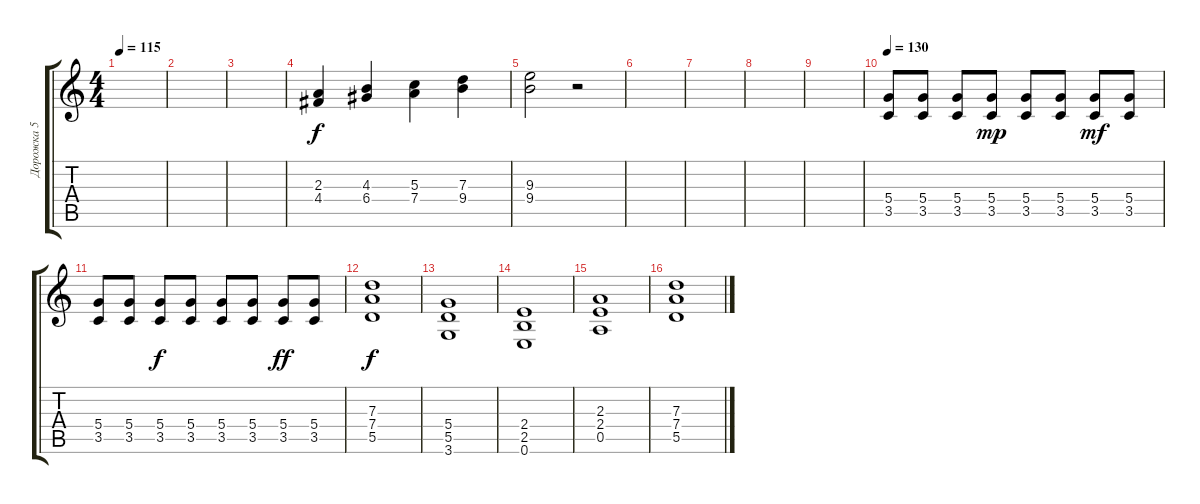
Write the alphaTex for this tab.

\track ("Дорожка 5" "Дорожка 5") {instrument distortionguitar}
\staff {score tabs}
\tuning (E4 B3 G3 D3 A2 E2) {hide}
\ts (4 4)
\tempo 115
\clef g2
\ks c
|
|
|
(2.3 4.4).4 (4.3 6.4).4 (5.3 7.4).4 (7.3 9.4).4 |
(9.3 9.4).2 r.2 |
|
|
|
|
\tempo 130
(5.4 3.5).8{volume 0 instrument distortionguitar} (5.4 3.5).8 (5.4 3.5).8 (5.4 3.5).8{dy mp} (5.4 3.5).8 (5.4 3.5).8 (5.4 3.5).8{dy mf} (5.4 3.5).8 |
(5.4 3.5).8 (5.4 3.5).8 (5.4 3.5).8{dy f} (5.4 3.5).8 (5.4 3.5).8 (5.4 3.5).8 (5.4 3.5).8{dy ff} (5.4 3.5).8 |
(7.3 7.4 5.5).1{dy f} |
(5.4 5.5 3.6).1 |
(2.4 2.5 0.6).1 |
(2.3 2.4 0.5).1 |
(7.3 7.4 5.5).1
